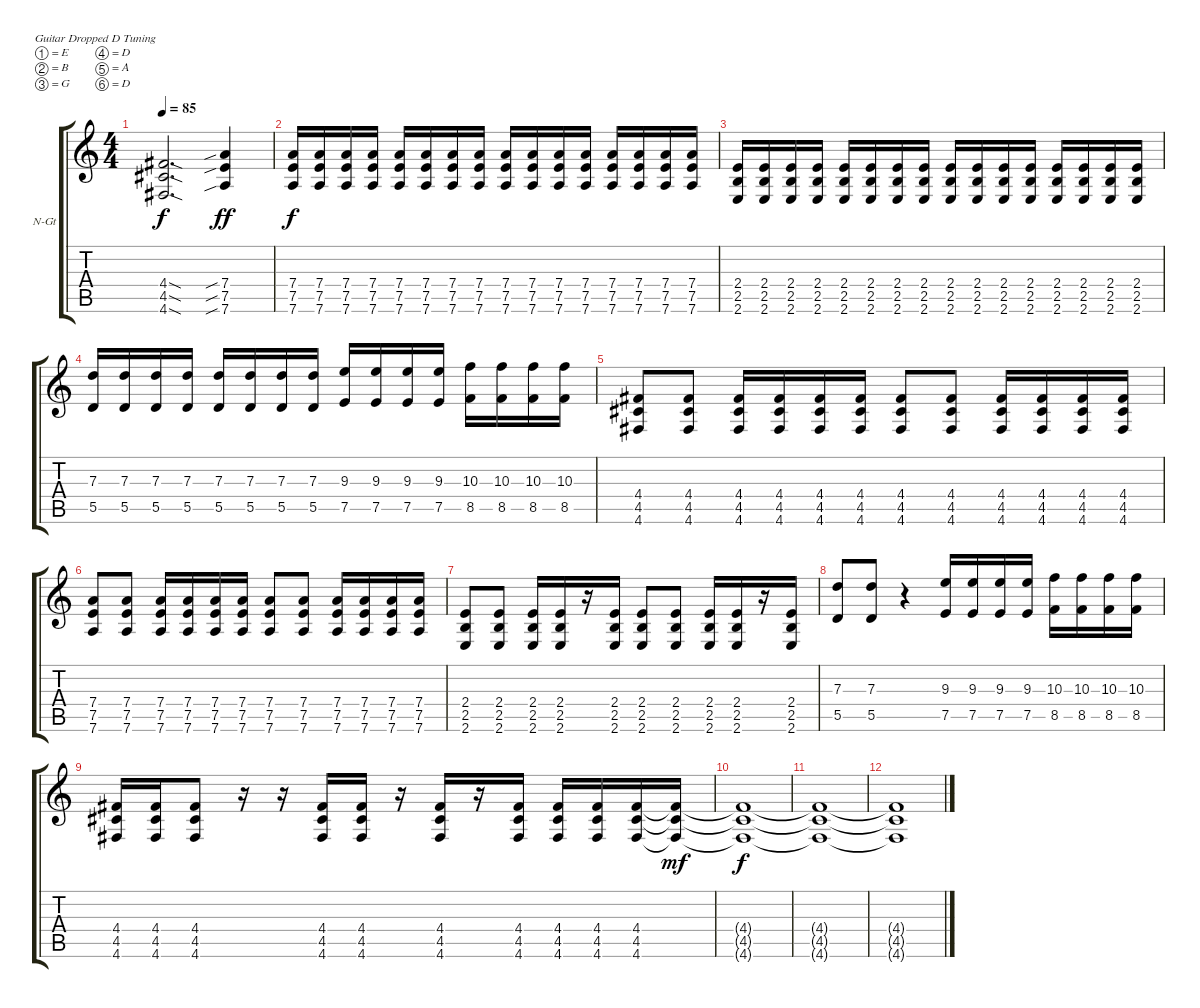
\defaultSystemsLayout 4
\bracketExtendMode groupsimilarinstruments
\firstSystemTrackNameOrientation horizontal
\otherSystemsTrackNameOrientation horizontal
\track ("Nylon Guitar" "N-Gt") {instrument acousticguitarnylon}
\staff {score tabs}
\tuning (E4 B3 G3 D3 A2 D2)
\ts (4 4)
\tempo 85
\clef g2
\scale
0.333333
\ks c
(4.4{sod} 4.6{sod} 4.5{sod}).2{d dy f} (7.4{sib} 7.5{sib} 7.6{sib}).4{dy ff} |
\scale
0.333333 (7.4 7.5 7.6).16{dy f} (7.4 7.5 7.6).16 (7.4 7.5 7.6).16 (7.4 7.5 7.6).16 (7.4 7.5 7.6).16 (7.4 7.5 7.6).16 (7.4 7.5 7.6).16 (7.4 7.5 7.6).16 (7.4 7.5 7.6).16 (7.4 7.5 7.6).16 (7.4 7.5 7.6).16 (7.4 7.5 7.6).16 (7.4 7.5 7.6).16 (7.4 7.5 7.6).16 (7.4 7.5 7.6).16 (7.4 7.5 7.6).16 |
\scale
0.333333 (2.4 2.5 2.6).16 (2.4 2.5 2.6).16 (2.4 2.5 2.6).16 (2.4 2.5 2.6).16 (2.4 2.5 2.6).16 (2.4 2.5 2.6).16 (2.4 2.5 2.6).16 (2.4 2.5 2.6).16 (2.4 2.5 2.6).16 (2.4 2.5 2.6).16 (2.4 2.5 2.6).16 (2.4 2.5 2.6).16 (2.4 2.5 2.6).16 (2.4 2.5 2.6).16 (2.4 2.5 2.6).16 (2.4 2.5 2.6).16 |
\scale
0.333333 (7.3 5.5).16 (7.3 5.5).16 (7.3 5.5).16 (7.3 5.5).16 (7.3 5.5).16 (7.3 5.5).16 (7.3 5.5).16 (7.3 5.5).16 (9.3 7.5).16 (9.3 7.5).16 (9.3 7.5).16 (9.3 7.5).16 (10.3 8.5).16 (10.3 8.5).16 (10.3 8.5).16 (10.3 8.5).16 |
\scale
0.333333 (4.4 4.5 4.6).8 (4.4 4.5 4.6).8 (4.4 4.5 4.6).16 (4.4 4.5 4.6).16 (4.4 4.5 4.6).16 (4.4 4.5 4.6).16 (4.4 4.5 4.6).8 (4.4 4.5 4.6).8 (4.4 4.5 4.6).16 (4.4 4.5 4.6).16 (4.4 4.5 4.6).16 (4.4 4.5 4.6).16 |
\scale
0.333333 (7.4 7.5 7.6).8 (7.4 7.5 7.6).8 (7.4 7.5 7.6).16 (7.4 7.5 7.6).16 (7.4 7.5 7.6).16 (7.4 7.5 7.6).16 (7.4 7.5 7.6).8 (7.4 7.5 7.6).8 (7.4 7.5 7.6).16 (7.4 7.5 7.6).16 (7.4 7.5 7.6).16 (7.4 7.5 7.6).16 |
\scale
0.333333 (2.4 2.5 2.6).8 (2.4 2.5 2.6).8 (2.4 2.5 2.6).16 (2.4 2.5 2.6).16 r.16 (2.4 2.5 2.6).16 (2.4 2.5 2.6).8 (2.4 2.5 2.6).8 (2.4 2.5 2.6).16 (2.4 2.5 2.6).16 r.16 (2.4 2.5 2.6).16 |
\scale
0.333333 (7.3 5.5).8 (7.3 5.5).8 r.4 (9.3 7.5).16 (9.3 7.5).16 (9.3 7.5).16 (9.3 7.5).16 (10.3 8.5).16 (10.3 8.5).16 (10.3 8.5).16 (10.3 8.5).16 |
(4.4 4.5 4.6).16 (4.4 4.5 4.6).16 (4.4 4.5 4.6).8 r.16 r.16 (4.4 4.5 4.6).16 (4.4 4.5 4.6).16 r.16 (4.4 4.5 4.6).16 r.16 (4.4 4.5 4.6).16 (4.4 4.5 4.6).16 (4.4 4.5 4.6).16 (4.4 4.5 4.6).16 (4.4{t} 4.5{t} 4.6{t}).16{dy mf} |
(4.4{t} 4.5{t} 4.6{t}).1{dy f} |
(4.6{t} 4.5{t} 4.4{t}).1 |
(4.5{t} 4.4{t} 4.6{t}).1
